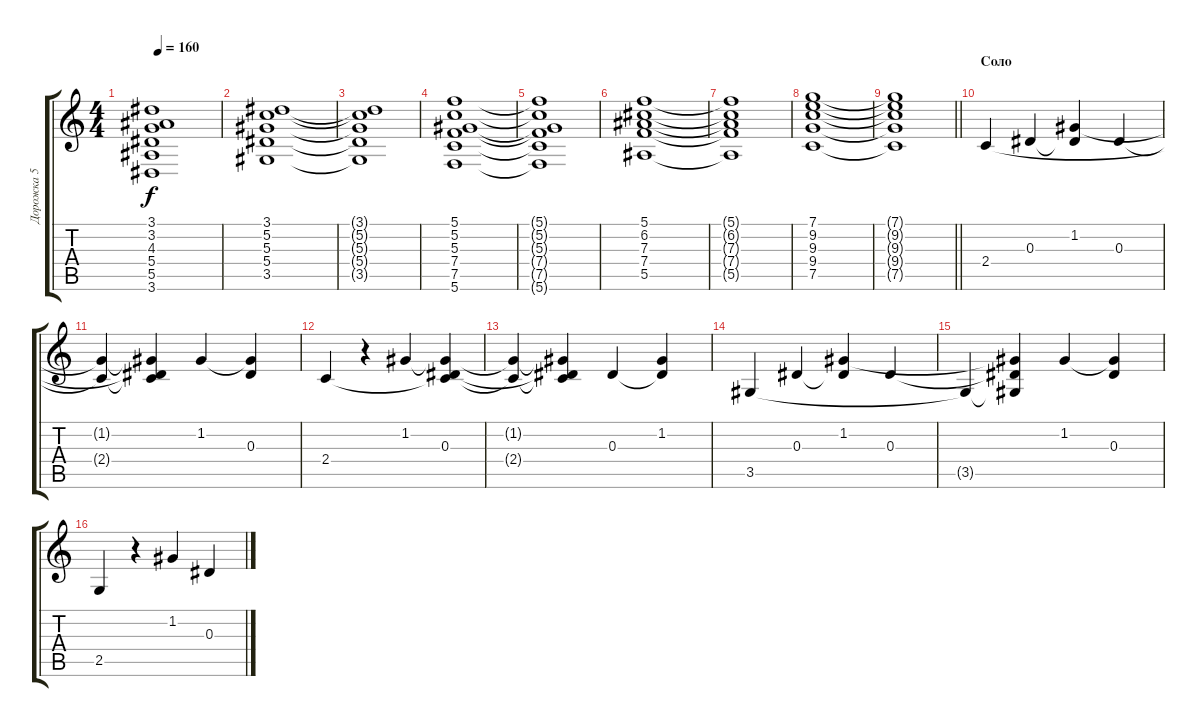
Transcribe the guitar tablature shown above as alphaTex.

\track ("Дорожка 5" "Дорожка 5") {instrument electricguitarmuted}
\staff {score tabs}
\tuning (C4 G3 Eb3 Bb2 F2 C2) {hide}
\ts (4 4)
\tempo 160
\clef g2
\ks c
(3.1{t} 3.2{t} 4.3{t} 5.4{t} 5.5{t} 3.6{t}).1{dy f} |
(3.1 5.2 5.3 5.4 3.5).1 |
(3.1{t} 5.2{t} 5.3{t} 5.4{t} 3.5{t}).1 |
(5.1 5.2 5.3 7.4 7.5 5.6).1 |
(5.1{t} 5.2{t} 5.3{t} 7.4{t} 7.5{t} 5.6{t}).1 |
(5.1 6.2 7.3 7.4 5.5).1 |
(5.1{t} 6.2{t} 7.3{t} 7.4{t} 5.5{t}).1 |
(7.1 9.2 9.3 9.4 7.5).1 |
\barLineRight lightlight
(7.1{t} 9.2{t} 9.3{t} 9.4{t} 7.5{t}).1 |
\section ("" "Соло")
2.4.4 0.3.4 (1.2 0.3{t}).4 0.3.4 |
(1.2{t} 2.4{t}).4 (1.2{t} 0.3{t} 2.4{t}).4 1.2.4 (1.2{t} 0.3).4 |
2.4.4 r.4 1.2.4 (1.2{t} 0.3 2.4{t}).4 |
(1.2{t} 2.4{t}).4 (1.2{t} 0.3{t} 2.4{t}).4 0.3.4 (1.2 0.3{t}).4 |
3.5.4 0.3.4 (1.2 0.3{t}).4 0.3.4 |
3.5{t}.4 (1.2{t} 0.3{t} 3.5{t}).4 1.2.4 (1.2{t} 0.3).4 |
2.5.4 r.4 1.2.4 0.3.4
